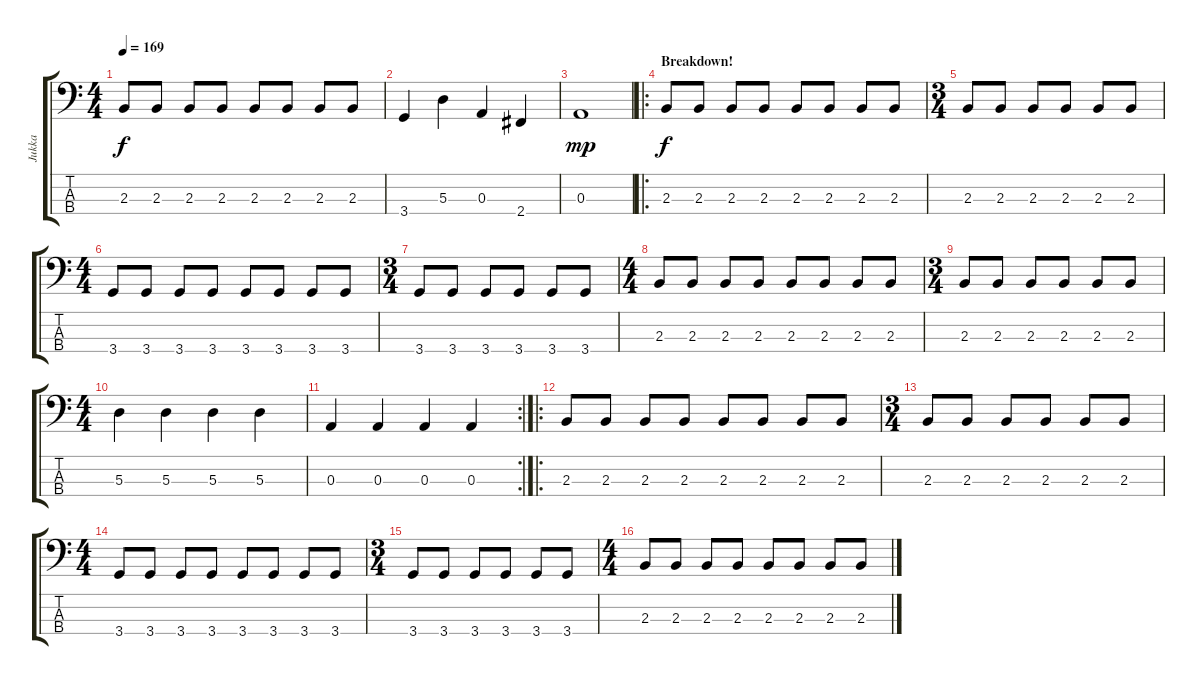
\track ("Jukka" "Jukka") {instrument electricbasspick}
\staff {score tabs}
\tuning (G2 D2 A1 E1) {hide}
\ts (4 4)
\tempo 169
\clef f4
\ks c
2.3.8{dy f} 2.3.8 2.3.8 2.3.8 2.3.8 2.3.8 2.3.8 2.3.8 |
3.4.4 5.3.4 0.3.4 2.4.4 |
0.3.1{dy mp} |
\ro
\section ("" "Breakdown!")
2.3.8{dy f} 2.3.8 2.3.8 2.3.8 2.3.8 2.3.8 2.3.8 2.3.8 |
\ts (3 4)
2.3.8 2.3.8 2.3.8 2.3.8 2.3.8 2.3.8 |
\ts (4 4)
3.4.8 3.4.8 3.4.8 3.4.8 3.4.8 3.4.8 3.4.8 3.4.8 |
\ts (3 4)
3.4.8 3.4.8 3.4.8 3.4.8 3.4.8 3.4.8 |
\ts (4 4)
2.3.8 2.3.8 2.3.8 2.3.8 2.3.8 2.3.8 2.3.8 2.3.8 |
\ts (3 4)
2.3.8 2.3.8 2.3.8 2.3.8 2.3.8 2.3.8 |
\ts (4 4)
5.3.4 5.3.4 5.3.4 5.3.4 |
\rc 2
0.3.4 0.3.4 0.3.4 0.3.4 |
\ro
2.3.8 2.3.8 2.3.8 2.3.8 2.3.8 2.3.8 2.3.8 2.3.8 |
\ts (3 4)
2.3.8 2.3.8 2.3.8 2.3.8 2.3.8 2.3.8 |
\ts (4 4)
3.4.8 3.4.8 3.4.8 3.4.8 3.4.8 3.4.8 3.4.8 3.4.8 |
\ts (3 4)
3.4.8 3.4.8 3.4.8 3.4.8 3.4.8 3.4.8 |
\ts (4 4)
2.3.8 2.3.8 2.3.8 2.3.8 2.3.8 2.3.8 2.3.8 2.3.8
